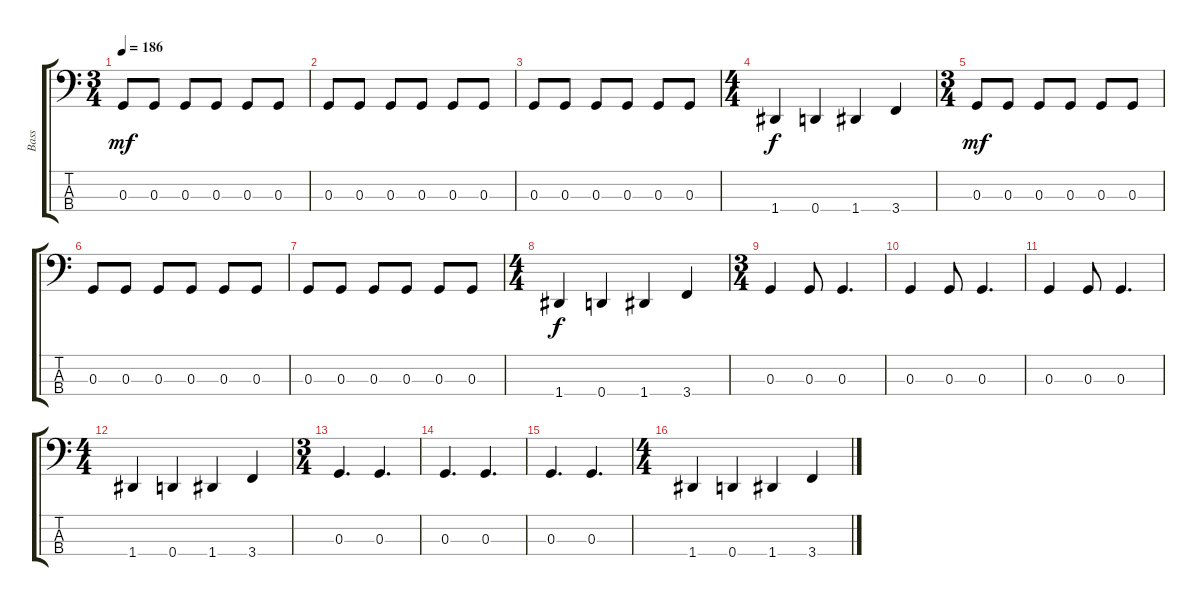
\track ("Bass" "Bass") {instrument slapbass1}
\staff {score tabs}
\tuning (F2 C2 G1 D1) {hide}
\ts (3 4)
\tempo 186
\clef f4
\ks c
0.3.8{dy mf} 0.3.8 0.3.8 0.3.8 0.3.8 0.3.8 |
0.3.8 0.3.8 0.3.8 0.3.8 0.3.8 0.3.8 |
0.3.8 0.3.8 0.3.8 0.3.8 0.3.8 0.3.8 |
\ts (4 4)
1.4.4{dy f} 0.4.4 1.4.4 3.4.4 |
\ts (3 4)
0.3.8{dy mf} 0.3.8 0.3.8 0.3.8 0.3.8 0.3.8 |
0.3.8 0.3.8 0.3.8 0.3.8 0.3.8 0.3.8 |
0.3.8 0.3.8 0.3.8 0.3.8 0.3.8 0.3.8 |
\ts (4 4)
1.4.4{dy f} 0.4.4 1.4.4 3.4.4 |
\ts (3 4)
0.3.4 0.3.8 0.3.4{d} |
0.3.4 0.3.8 0.3.4{d} |
0.3.4 0.3.8 0.3.4{d} |
\ts (4 4)
1.4.4 0.4.4 1.4.4 3.4.4 |
\ts (3 4)
0.3.4{d} 0.3.4{d} |
0.3.4{d} 0.3.4{d} |
0.3.4{d} 0.3.4{d} |
\ts (4 4)
1.4.4 0.4.4 1.4.4 3.4.4
